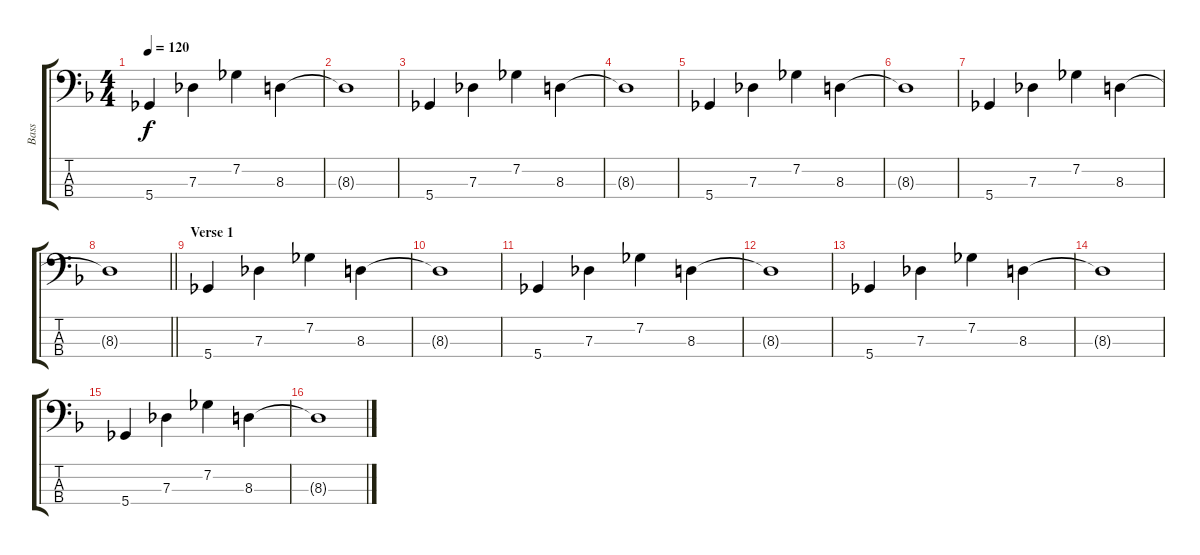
\track ("Bass" "Bass") {instrument electricbassfinger}
\staff {score tabs}
\tuning (E2 B1 Gb1 Db1) {hide}
\ts (4 4)
\tempo 120
\clef f4
\ks f
5.4.4{dy f instrument electricbassfinger} 7.3.4 7.2.4 8.3.4 |
8.3{t}.1 |
5.4.4 7.3.4 7.2.4 8.3.4 |
8.3{t}.1 |
5.4.4 7.3.4 7.2.4 8.3.4 |
8.3{t}.1 |
5.4.4 7.3.4 7.2.4 8.3.4 |
\barLineRight lightlight
8.3{t}.1 |
\section ("" "Verse 1")
5.4.4 7.3.4 7.2.4 8.3.4 |
8.3{t}.1 |
5.4.4 7.3.4 7.2.4 8.3.4 |
8.3{t}.1 |
5.4.4 7.3.4 7.2.4 8.3.4 |
8.3{t}.1 |
5.4.4 7.3.4 7.2.4 8.3.4 |
8.3{t}.1
